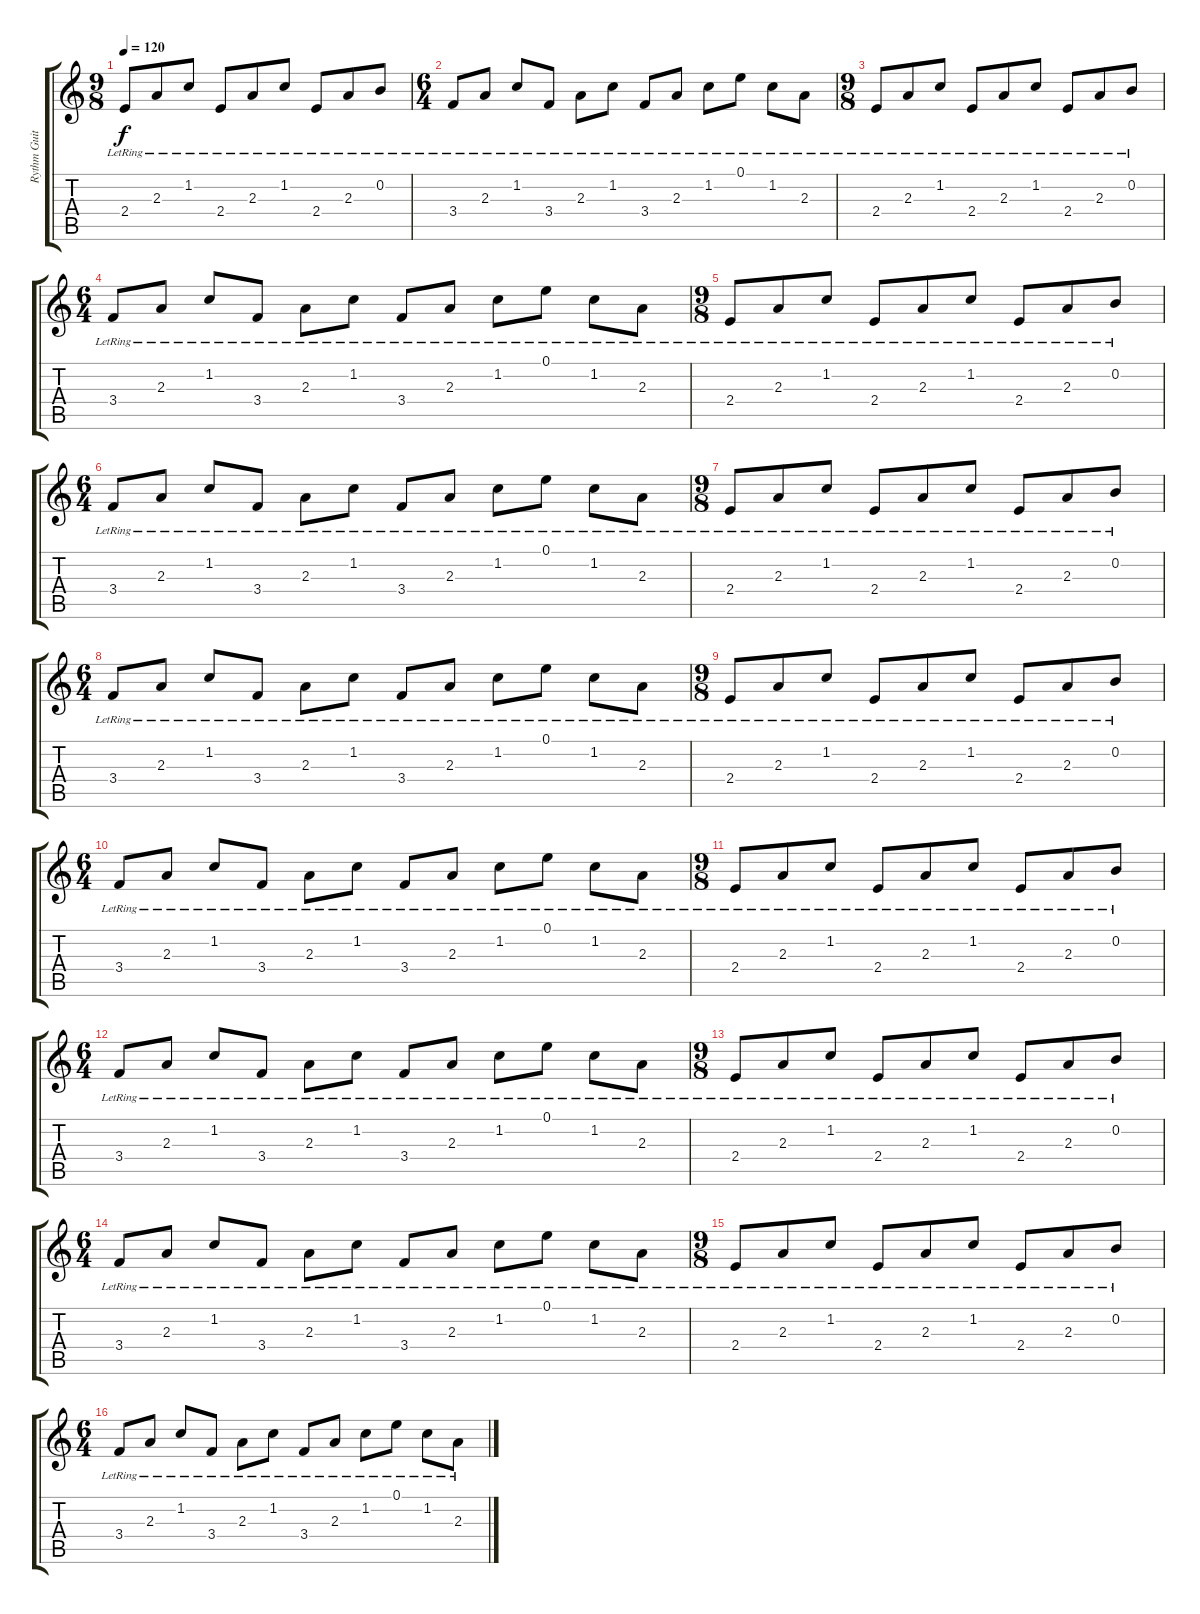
\track ("Rythm Guitar" "Rythm Guit") {instrument acousticguitarsteel}
\staff {score tabs}
\tuning (E4 B3 G3 D3 A2 E2) {hide}
\ts (9 8)
\tempo 120
\clef g2
\ks c
2.4{lr}.8{dy f} 2.3{lr}.8 1.2{lr}.8 2.4{lr}.8 2.3{lr}.8 1.2{lr}.8 2.4{lr}.8 2.3{lr}.8 0.2{lr}.8 |
\ts (6 4)
3.4{lr}.8 2.3{lr}.8 1.2{lr}.8 3.4{lr}.8 2.3{lr}.8 1.2{lr}.8 3.4{lr}.8 2.3{lr}.8 1.2{lr}.8 0.1{lr}.8 1.2{lr}.8 2.3{lr}.8 |
\ts (9 8)
2.4{lr}.8 2.3{lr}.8 1.2{lr}.8 2.4{lr}.8 2.3{lr}.8 1.2{lr}.8 2.4{lr}.8 2.3{lr}.8 0.2{lr}.8 |
\ts (6 4)
3.4{lr}.8 2.3{lr}.8 1.2{lr}.8 3.4{lr}.8 2.3{lr}.8 1.2{lr}.8 3.4{lr}.8 2.3{lr}.8 1.2{lr}.8 0.1{lr}.8 1.2{lr}.8 2.3{lr}.8 |
\ts (9 8)
2.4{lr}.8 2.3{lr}.8 1.2{lr}.8 2.4{lr}.8 2.3{lr}.8 1.2{lr}.8 2.4{lr}.8 2.3{lr}.8 0.2{lr}.8 |
\ts (6 4)
3.4{lr}.8 2.3{lr}.8 1.2{lr}.8 3.4{lr}.8 2.3{lr}.8 1.2{lr}.8 3.4{lr}.8 2.3{lr}.8 1.2{lr}.8 0.1{lr}.8 1.2{lr}.8 2.3{lr}.8 |
\ts (9 8)
2.4{lr}.8 2.3{lr}.8 1.2{lr}.8 2.4{lr}.8 2.3{lr}.8 1.2{lr}.8 2.4{lr}.8 2.3{lr}.8 0.2{lr}.8 |
\ts (6 4)
3.4{lr}.8 2.3{lr}.8 1.2{lr}.8 3.4{lr}.8 2.3{lr}.8 1.2{lr}.8 3.4{lr}.8 2.3{lr}.8 1.2{lr}.8 0.1{lr}.8 1.2{lr}.8 2.3{lr}.8 |
\ts (9 8)
2.4{lr}.8 2.3{lr}.8 1.2{lr}.8 2.4{lr}.8 2.3{lr}.8 1.2{lr}.8 2.4{lr}.8 2.3{lr}.8 0.2{lr}.8 |
\ts (6 4)
3.4{lr}.8 2.3{lr}.8 1.2{lr}.8 3.4{lr}.8 2.3{lr}.8 1.2{lr}.8 3.4{lr}.8 2.3{lr}.8 1.2{lr}.8 0.1{lr}.8 1.2{lr}.8 2.3{lr}.8 |
\ts (9 8)
2.4{lr}.8 2.3{lr}.8 1.2{lr}.8 2.4{lr}.8 2.3{lr}.8 1.2{lr}.8 2.4{lr}.8 2.3{lr}.8 0.2{lr}.8 |
\ts (6 4)
3.4{lr}.8 2.3{lr}.8 1.2{lr}.8 3.4{lr}.8 2.3{lr}.8 1.2{lr}.8 3.4{lr}.8 2.3{lr}.8 1.2{lr}.8 0.1{lr}.8 1.2{lr}.8 2.3{lr}.8 |
\ts (9 8)
2.4{lr}.8 2.3{lr}.8 1.2{lr}.8 2.4{lr}.8 2.3{lr}.8 1.2{lr}.8 2.4{lr}.8 2.3{lr}.8 0.2{lr}.8 |
\ts (6 4)
3.4{lr}.8 2.3{lr}.8 1.2{lr}.8 3.4{lr}.8 2.3{lr}.8 1.2{lr}.8 3.4{lr}.8 2.3{lr}.8 1.2{lr}.8 0.1{lr}.8 1.2{lr}.8 2.3{lr}.8 |
\ts (9 8)
2.4{lr}.8 2.3{lr}.8 1.2{lr}.8 2.4{lr}.8 2.3{lr}.8 1.2{lr}.8 2.4{lr}.8 2.3{lr}.8 0.2{lr}.8 |
\ts (6 4)
3.4{lr}.8 2.3{lr}.8 1.2{lr}.8 3.4{lr}.8 2.3{lr}.8 1.2{lr}.8 3.4{lr}.8 2.3{lr}.8 1.2{lr}.8 0.1{lr}.8 1.2{lr}.8 2.3{lr}.8
